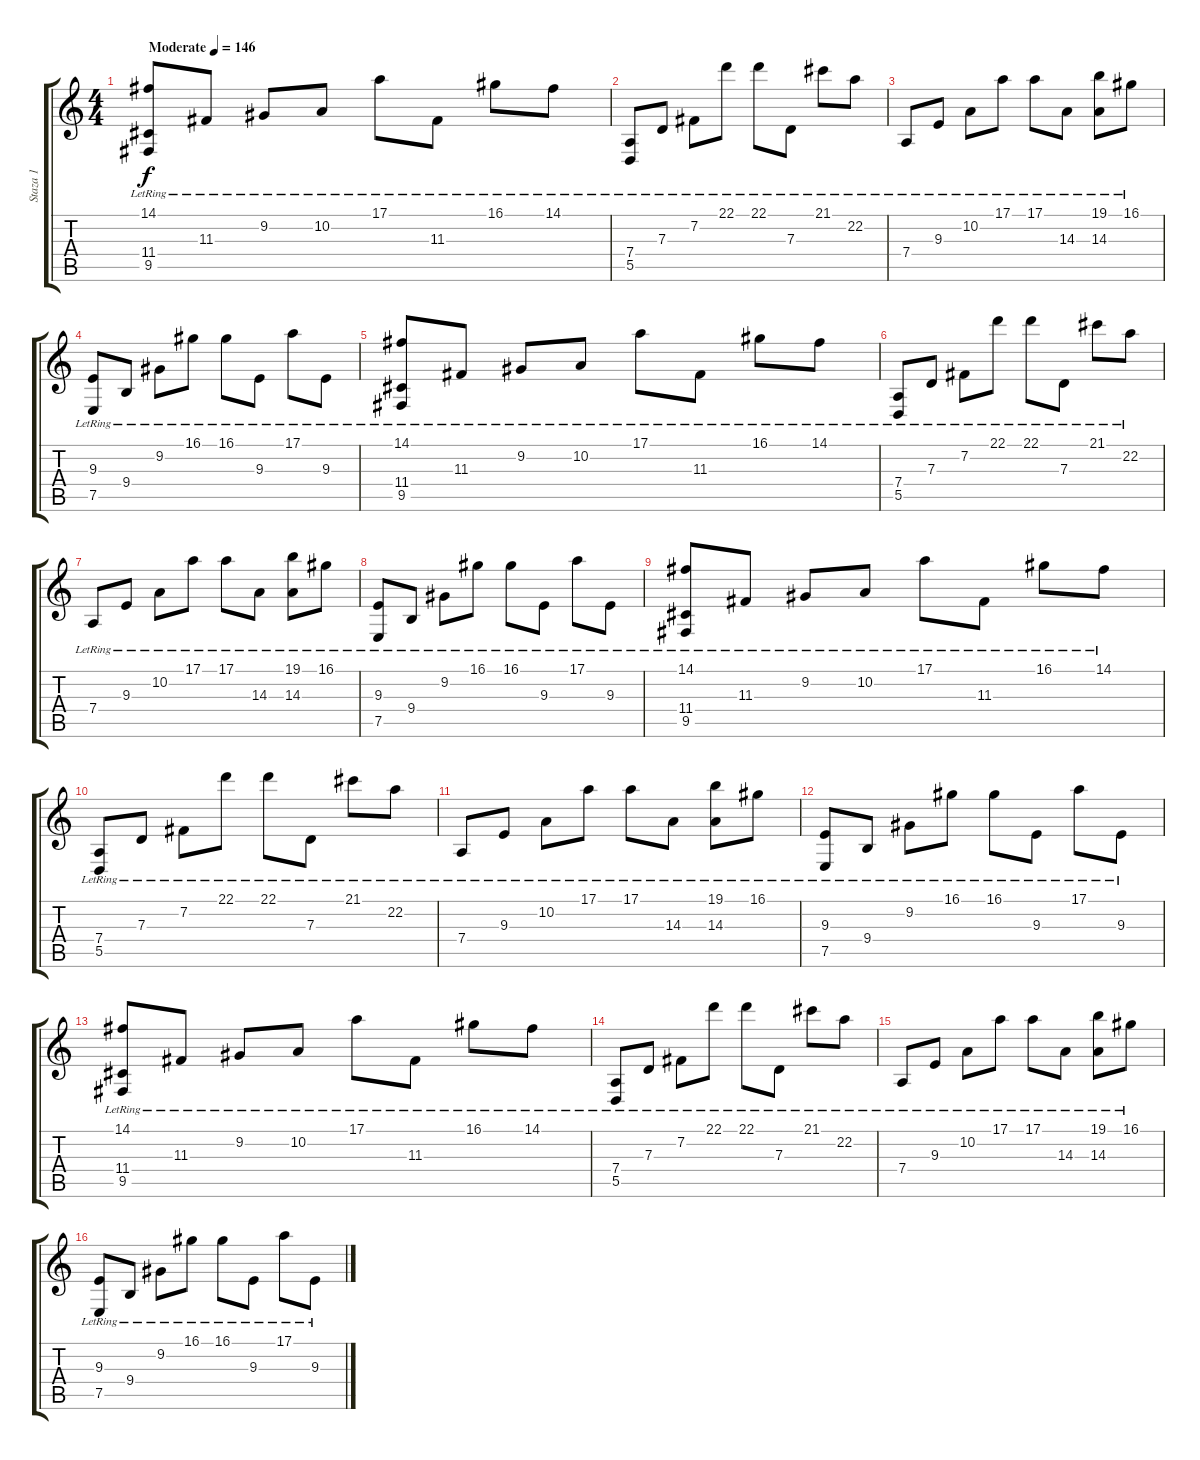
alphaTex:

\track ("Staza 1" "Staza 1") {instrument acousticgrandpiano}
\staff {score tabs}
\tuning (E4 B3 G3 D3 A2 E2) {hide}
\ts (4 4)
\tempo (146 "Moderate")
\clef g2
\ks c
(14.1{lr} 11.4{lr} 9.5{lr}).8{dy f volume 16 instrument acousticgrandpiano} 11.3{lr}.8 9.2{lr}.8 10.2{lr}.8 17.1{lr}.8 11.3{lr}.8 16.1{lr}.8 14.1{lr}.8 |
(7.4{lr} 5.5{lr}).8 7.3{lr}.8 7.2{lr}.8 22.1{lr}.8 22.1{lr}.8 7.3{lr}.8 21.1{lr}.8 22.2{lr}.8 |
7.4{lr}.8 9.3{lr}.8 10.2{lr}.8 17.1{lr}.8 17.1{lr}.8 14.3{lr}.8 (19.1{lr} 14.3{lr}).8 16.1{lr}.8 |
(9.3{lr} 7.5{lr}).8 9.4{lr}.8 9.2{lr}.8 16.1{lr}.8 16.1{lr}.8 9.3{lr}.8 17.1{lr}.8 9.3{lr}.8 |
(14.1{lr} 11.4{lr} 9.5{lr}).8 11.3{lr}.8 9.2{lr}.8 10.2{lr}.8 17.1{lr}.8 11.3{lr}.8 16.1{lr}.8 14.1{lr}.8 |
(7.4{lr} 5.5{lr}).8 7.3{lr}.8 7.2{lr}.8 22.1{lr}.8 22.1{lr}.8 7.3{lr}.8 21.1{lr}.8 22.2{lr}.8 |
7.4{lr}.8 9.3{lr}.8 10.2{lr}.8 17.1{lr}.8 17.1{lr}.8 14.3{lr}.8 (19.1{lr} 14.3{lr}).8 16.1{lr}.8 |
(9.3{lr} 7.5{lr}).8 9.4{lr}.8 9.2{lr}.8 16.1{lr}.8 16.1{lr}.8 9.3{lr}.8 17.1{lr}.8 9.3{lr}.8 |
(14.1{lr} 11.4{lr} 9.5{lr}).8 11.3{lr}.8 9.2{lr}.8 10.2{lr}.8 17.1{lr}.8 11.3{lr}.8 16.1{lr}.8 14.1{lr}.8 |
(7.4{lr} 5.5{lr}).8 7.3{lr}.8 7.2{lr}.8 22.1{lr}.8 22.1{lr}.8 7.3{lr}.8 21.1{lr}.8 22.2{lr}.8 |
7.4{lr}.8 9.3{lr}.8 10.2{lr}.8 17.1{lr}.8 17.1{lr}.8 14.3{lr}.8 (19.1{lr} 14.3{lr}).8 16.1{lr}.8 |
(9.3{lr} 7.5{lr}).8 9.4{lr}.8 9.2{lr}.8 16.1{lr}.8 16.1{lr}.8 9.3{lr}.8 17.1{lr}.8 9.3{lr}.8 |
(14.1{lr} 11.4{lr} 9.5{lr}).8 11.3{lr}.8 9.2{lr}.8 10.2{lr}.8 17.1{lr}.8 11.3{lr}.8 16.1{lr}.8 14.1{lr}.8 |
(7.4{lr} 5.5{lr}).8 7.3{lr}.8 7.2{lr}.8 22.1{lr}.8 22.1{lr}.8 7.3{lr}.8 21.1{lr}.8 22.2{lr}.8 |
7.4{lr}.8 9.3{lr}.8 10.2{lr}.8 17.1{lr}.8 17.1{lr}.8 14.3{lr}.8 (19.1{lr} 14.3{lr}).8 16.1{lr}.8 |
(9.3{lr} 7.5{lr}).8 9.4{lr}.8 9.2{lr}.8 16.1{lr}.8 16.1{lr}.8 9.3{lr}.8 17.1{lr}.8 9.3{lr}.8
